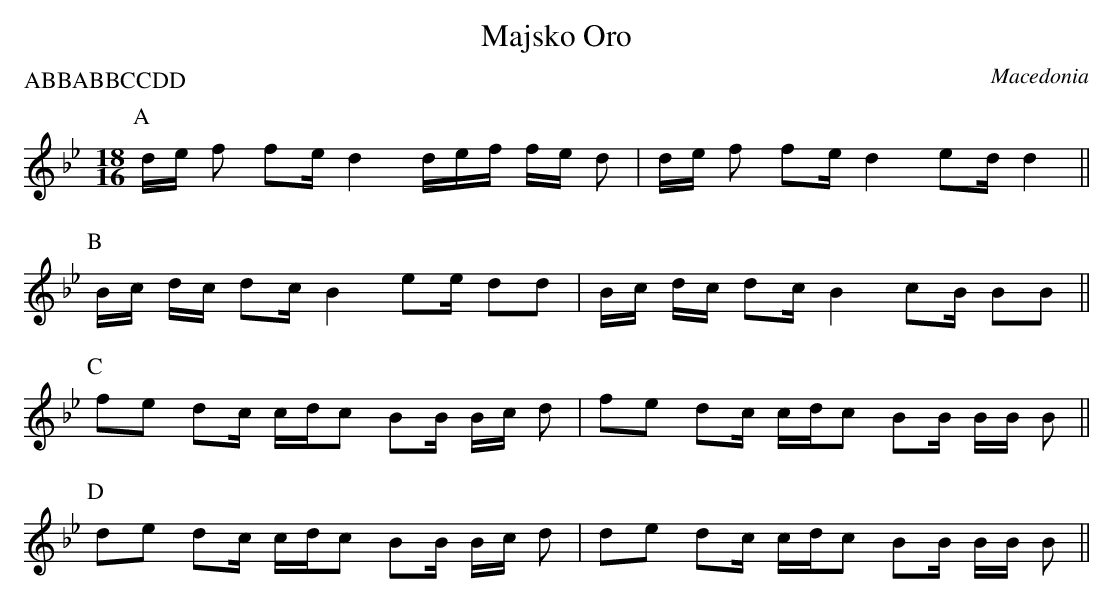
X:1
T:Majsko Oro
P:ABBABBCCDD
O:Macedonia
M:18/16
L:1/16
K:Bb
P:A
de f2 f2e d4 def fe d2|\
de f2 f2e d4 e2d d4||
P:B
Bc dc d2c B4 e2e d2d2|\
Bc dc d2c B4 c2B B2B2||
P:C
f2e2 d2c cdc2 B2B Bc d2|\
f2e2 d2c cdc2 B2B BB B2||
P:D
d2e2 d2c cdc2 B2B Bc d2|\
d2e2 d2c cdc2 B2B BB B2||
